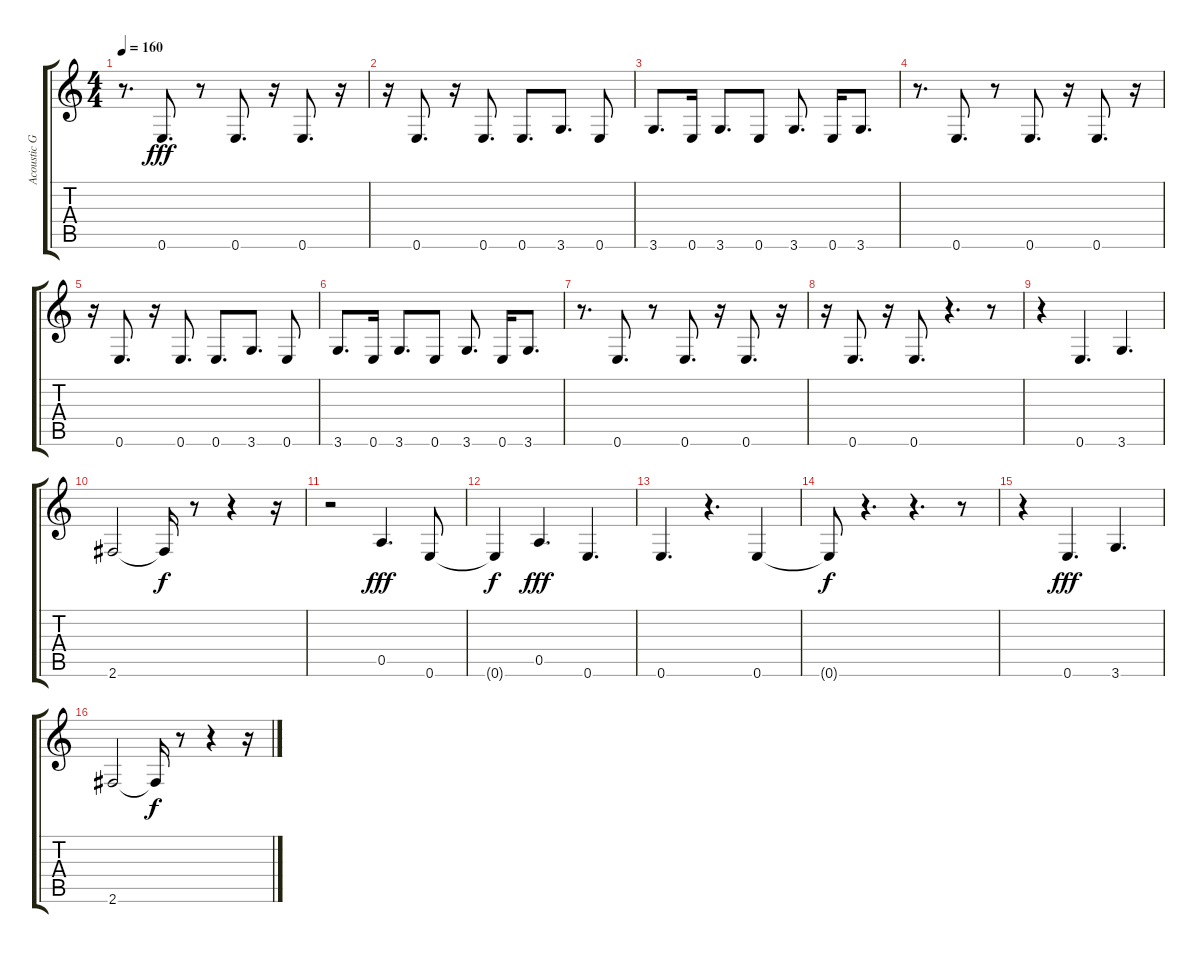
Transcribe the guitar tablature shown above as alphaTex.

\track ("Acoustic Guitar" "Acoustic G") {instrument acousticguitarnylon}
\staff {score tabs}
\tuning (E4 B3 G3 D3 A2 E2) {hide}
\ts (4 4)
\tempo 160
\clef g2
\ks c
r.8{d dy fff} 0.6.8{d} r.8 0.6.8{d} r.16 0.6.8{d} r.16 |
r.16 0.6.8{d} r.16 0.6.8{d} 0.6.8{d} 3.6.8{d} 0.6.8 |
3.6.8{d} 0.6.16 3.6.8{d} 0.6.8 3.6.8{d} 0.6.16 3.6.8{d} |
r.8{d} 0.6.8{d} r.8 0.6.8{d} r.16 0.6.8{d} r.16 |
r.16 0.6.8{d} r.16 0.6.8{d} 0.6.8{d} 3.6.8{d} 0.6.8 |
3.6.8{d} 0.6.16 3.6.8{d} 0.6.8 3.6.8{d} 0.6.16 3.6.8{d} |
r.8{d} 0.6.8{d} r.8 0.6.8{d} r.16 0.6.8{d} r.16 |
r.16 0.6.8{d} r.16 0.6.8{d} r.4{d} r.8 |
r.4 0.6.4{d} 3.6.4{d} |
2.6.2 2.6{t}.16{dy f} r.8 r.4 r.16 |
r.2 0.5.4{d dy fff} 0.6.8 |
0.6{t}.4{dy f} 0.5.4{d dy fff} 0.6.4{d} |
0.6.4{d} r.4{d} 0.6.4 |
0.6{t}.8{dy f} r.4{d} r.4{d} r.8 |
r.4 0.6.4{d dy fff} 3.6.4{d} |
2.6.2 2.6{t}.16{dy f} r.8 r.4 r.16
